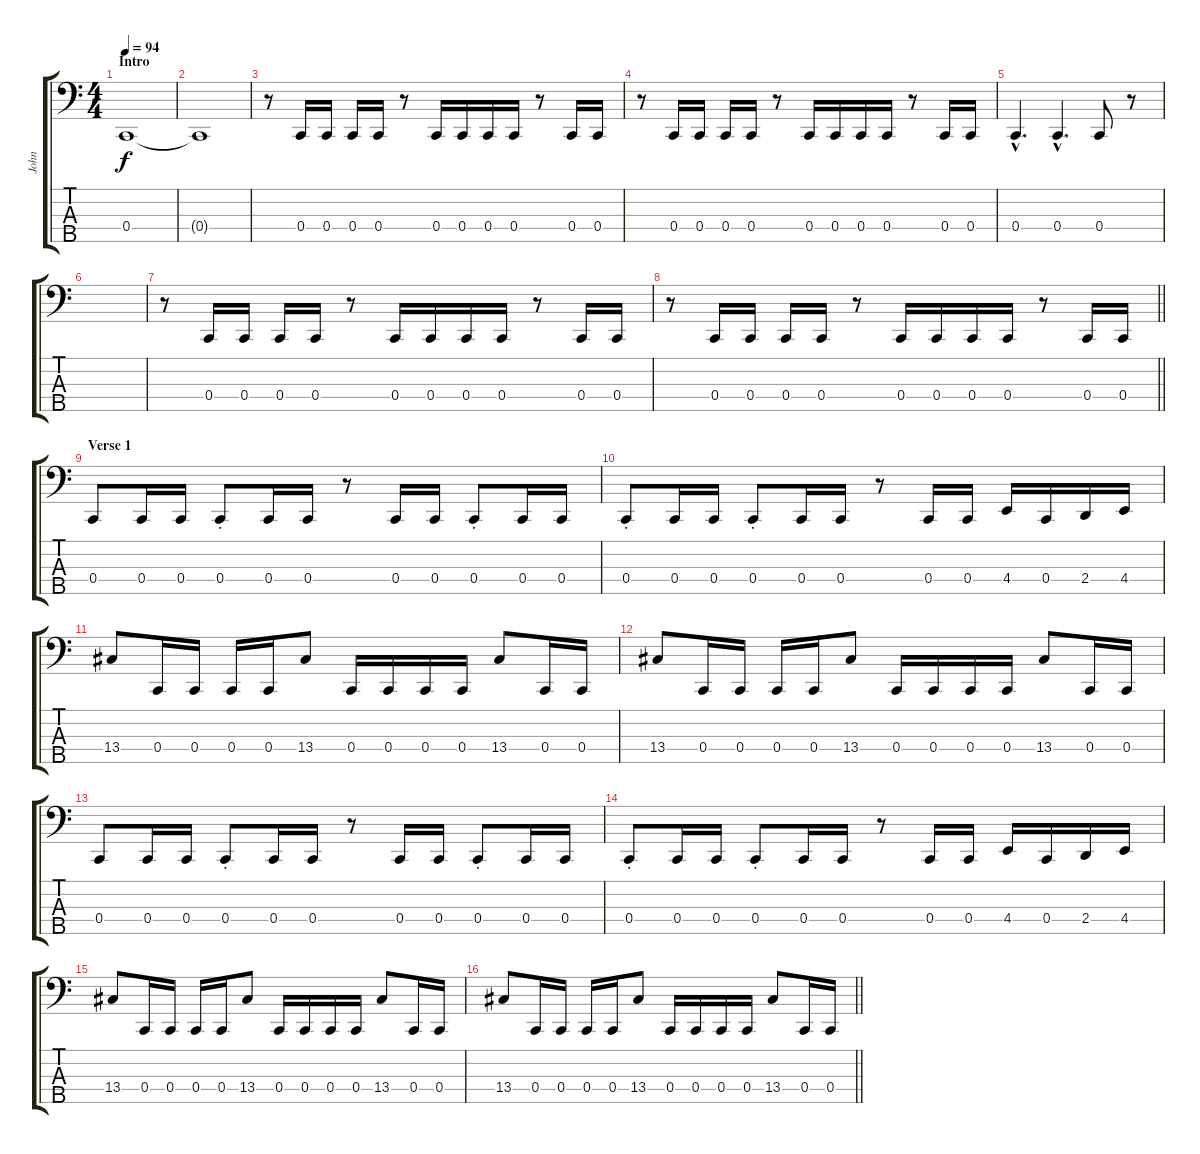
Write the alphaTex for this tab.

\track ("John" "John") {instrument electricbassfinger}
\staff {score tabs}
\tuning (F2 C2 G1 C1 A0) {hide}
\ts (4 4)
\section ("" "Intro")
\tempo 94
\clef f4
\ks c
0.4.1{dy f instrument electricbassfinger} |
0.4{t}.1 |
r.8 0.4.16 0.4.16 0.4.16 0.4.16 r.8 0.4.16 0.4.16 0.4.16 0.4.16 r.8 0.4.16 0.4.16 |
r.8 0.4.16 0.4.16 0.4.16 0.4.16 r.8 0.4.16 0.4.16 0.4.16 0.4.16 r.8 0.4.16 0.4.16 |
0.4{hac}.4{d} 0.4{hac}.4{d} 0.4.8 r.8 |
|
r.8 0.4.16 0.4.16 0.4.16 0.4.16 r.8 0.4.16 0.4.16 0.4.16 0.4.16 r.8 0.4.16 0.4.16 |
\barLineRight lightlight
r.8 0.4.16 0.4.16 0.4.16 0.4.16 r.8 0.4.16 0.4.16 0.4.16 0.4.16 r.8 0.4.16 0.4.16 |
\section ("" "Verse 1")
0.4.8 0.4.16 0.4.16 0.4{st}.8 0.4.16 0.4.16 r.8 0.4.16 0.4.16 0.4{st}.8 0.4.16 0.4.16 |
0.4{st}.8 0.4.16 0.4.16 0.4{st}.8 0.4.16 0.4.16 r.8 0.4.16 0.4.16 4.4.16 0.4.16 2.4.16 4.4.16 |
13.4.8 0.4.16 0.4.16 0.4.16 0.4.16 13.4.8 0.4.16 0.4.16 0.4.16 0.4.16 13.4.8 0.4.16 0.4.16 |
13.4.8 0.4.16 0.4.16 0.4.16 0.4.16 13.4.8 0.4.16 0.4.16 0.4.16 0.4.16 13.4.8 0.4.16 0.4.16 |
0.4.8 0.4.16 0.4.16 0.4{st}.8 0.4.16 0.4.16 r.8 0.4.16 0.4.16 0.4{st}.8 0.4.16 0.4.16 |
0.4{st}.8 0.4.16 0.4.16 0.4{st}.8 0.4.16 0.4.16 r.8 0.4.16 0.4.16 4.4.16 0.4.16 2.4.16 4.4.16 |
13.4.8 0.4.16 0.4.16 0.4.16 0.4.16 13.4.8 0.4.16 0.4.16 0.4.16 0.4.16 13.4.8 0.4.16 0.4.16 |
\barLineRight lightlight
13.4.8 0.4.16 0.4.16 0.4.16 0.4.16 13.4.8 0.4.16 0.4.16 0.4.16 0.4.16 13.4.8 0.4.16 0.4.16
